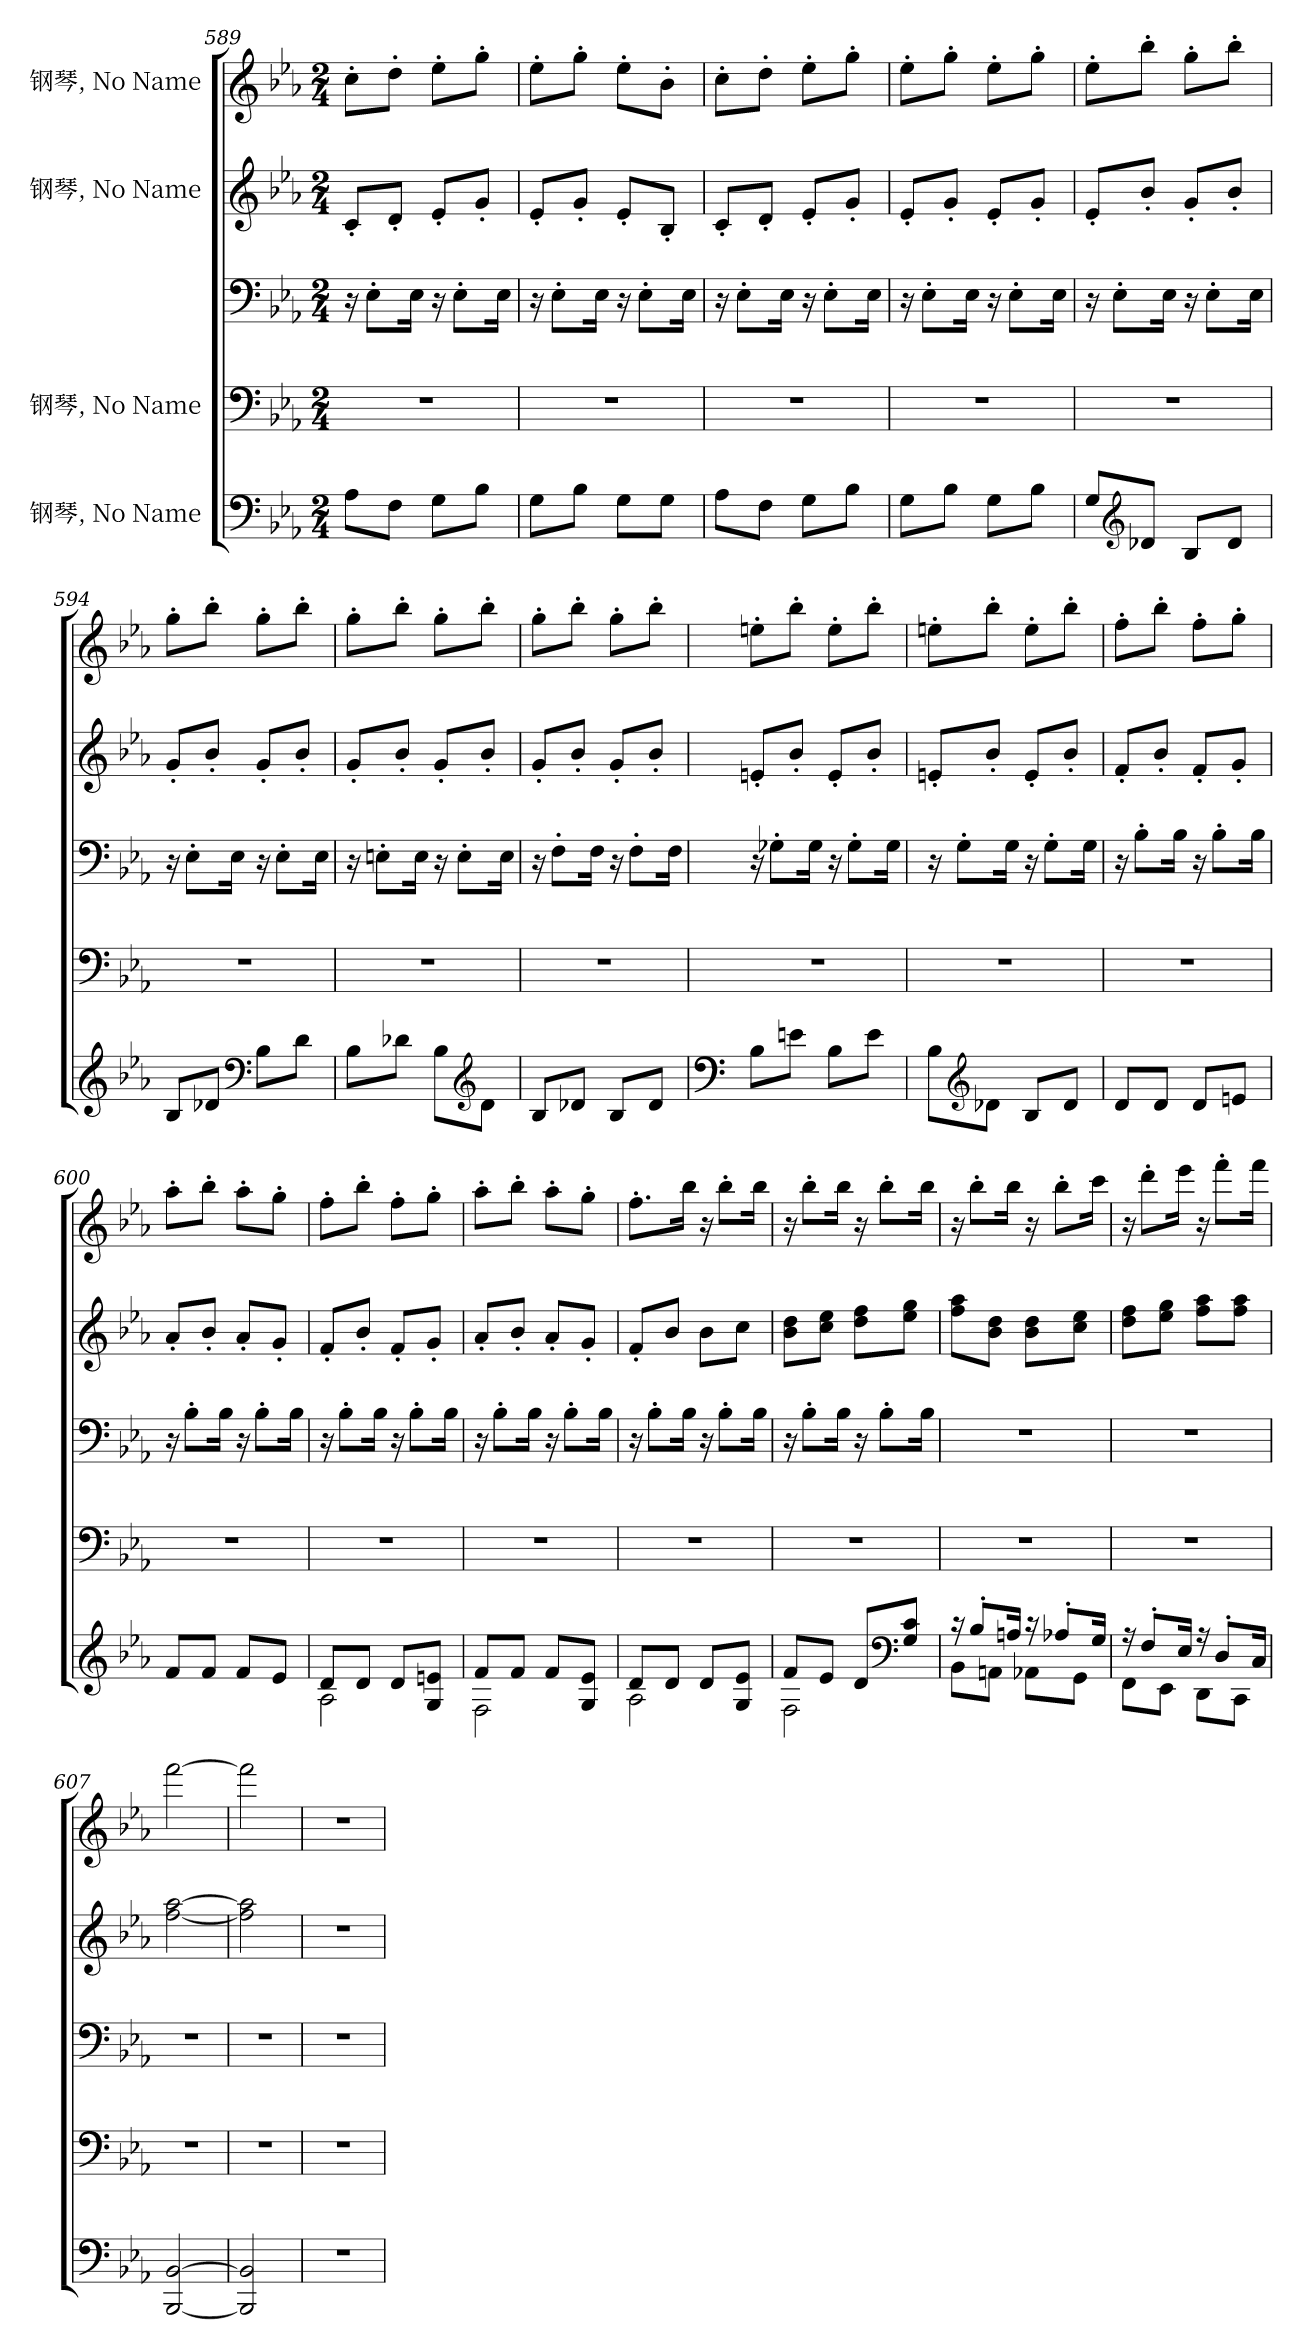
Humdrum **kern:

**kern	**kern	**kern	**kern	**kern
*part4	*part3	*part3	*part2	*part1
*staff5	*staff4	*staff3	*staff2	*staff1
*I"钢琴, No Name	*I"钢琴, No Name	*	*I"钢琴, No Name	*I"钢琴, No Name
*clefF4	*clefF4	*clefF4	*clefG2	*clefG2
*k[b-e-a-]	*k[b-e-a-]	*k[b-e-a-]	*k[b-e-a-]	*k[b-e-a-]
*M2/4	*M2/4	*M2/4	*M2/4	*M2/4
=589	=589	=589	=589	=589
8A-\L	2r	16r	8c'/L	8cc'\L
.	.	8E-'\L	.	.
8F\J	.	.	8d'/J	8dd'\J
.	.	16E-\Jk	.	.
8G\L	.	16r	8e-'/L	8ee-'\L
.	.	8E-'\L	.	.
8B-\J	.	.	8g'/J	8gg'\J
.	.	16E-\Jk	.	.
=590	=590	=590	=590	=590
8G\L	2r	16r	8e-'/L	8ee-'\L
.	.	8E-'\L	.	.
8B-\J	.	.	8g'/J	8gg'\J
.	.	16E-\Jk	.	.
8G\L	.	16r	8e-'/L	8ee-'\L
.	.	8E-'\L	.	.
8G\J	.	.	8B-'/J	8b-'\J
.	.	16E-\Jk	.	.
=591	=591	=591	=591	=591
8A-\L	2r	16r	8c'/L	8cc'\L
.	.	8E-'\L	.	.
8F\J	.	.	8d'/J	8dd'\J
.	.	16E-\Jk	.	.
8G\L	.	16r	8e-'/L	8ee-'\L
.	.	8E-'\L	.	.
8B-\J	.	.	8g'/J	8gg'\J
.	.	16E-\Jk	.	.
=592	=592	=592	=592	=592
8G\L	2r	16r	8e-'/L	8ee-'\L
.	.	8E-'\L	.	.
8B-\J	.	.	8g'/J	8gg'\J
.	.	16E-\Jk	.	.
8G\L	.	16r	8e-'/L	8ee-'\L
.	.	8E-'\L	.	.
8B-\J	.	.	8g'/J	8gg'\J
.	.	16E-\Jk	.	.
!!LO:PB:g=z
=593	=593	=593	=593	=593
8G/L	2r	16r	8e-'/L	8ee-'\L
.	.	8E-'\L	.	.
*clefG2	*	*	*	*
8d-X/J	.	.	8b-'/J	8bb-'\J
.	.	16E-\Jk	.	.
8B-/L	.	16r	8g'/L	8gg'\L
.	.	8E-'\L	.	.
8d-/J	.	.	8b-'/J	8bb-'\J
.	.	16E-\Jk	.	.
=594	=594	=594	=594	=594
8B-/L	2r	16r	8g'/L	8gg'\L
.	.	8E-'\L	.	.
8d-X/J	.	.	8b-'/J	8bb-'\J
.	.	16E-\Jk	.	.
*clefF4	*	*	*	*
8B-\L	.	16r	8g'/L	8gg'\L
.	.	8E-'\L	.	.
8d-\J	.	.	8b-'/J	8bb-'\J
.	.	16E-\Jk	.	.
=595	=595	=595	=595	=595
8B-\L	2r	16r	8g'/L	8gg'\L
.	.	8En'\L	.	.
8d-X\J	.	.	8b-'/J	8bb-'\J
.	.	16E\Jk	.	.
8B-\L	.	16r	8g'/L	8gg'\L
.	.	8E'\L	.	.
*clefG2	*	*	*	*
8d-\J	.	.	8b-'/J	8bb-'\J
.	.	16E\Jk	.	.
=596	=596	=596	=596	=596
8B-/L	2r	16r	8g'/L	8gg'\L
.	.	8F'\L	.	.
8d-X/J	.	.	8b-'/J	8bb-'\J
.	.	16F\Jk	.	.
8B-/L	.	16r	8g'/L	8gg'\L
.	.	8F'\L	.	.
8d-/J	.	.	8b-'/J	8bb-'\J
.	.	16F\Jk	.	.
=597	=597	=597	=597	=597
*clefF4	*	*	*	*
8B-\L	2r	16r	8en'/L	8een'\L
.	.	8G-X'\L	.	.
8en\J	.	.	8b-'/J	8bb-'\J
.	.	16G-\Jk	.	.
8B-\L	.	16r	8e'/L	8ee'\L
.	.	8G-'\L	.	.
8e\J	.	.	8b-'/J	8bb-'\J
.	.	16G-\Jk	.	.
!!LO:LB:g=z
=598	=598	=598	=598	=598
8B-\L	2r	16r	8en'/L	8een'\L
.	.	8G'\L	.	.
*clefG2	*	*	*	*
8d-X\J	.	.	8b-'/J	8bb-'\J
.	.	16G\Jk	.	.
8B-/L	.	16r	8e'/L	8ee'\L
.	.	8G'\L	.	.
8d-/J	.	.	8b-'/J	8bb-'\J
.	.	16G\Jk	.	.
=599	=599	=599	=599	=599
8d/L	2r	16r	8f'/L	8ff'\L
.	.	8B-'\L	.	.
8d/J	.	.	8b-'/J	8bb-'\J
.	.	16B-\Jk	.	.
8d/L	.	16r	8f'/L	8ff'\L
.	.	8B-'\L	.	.
8en/J	.	.	8g'/J	8gg'\J
.	.	16B-\Jk	.	.
=600	=600	=600	=600	=600
8f/L	2r	16r	8a-'/L	8aa-'\L
.	.	8B-'\L	.	.
8f/J	.	.	8b-'/J	8bb-'\J
.	.	16B-\Jk	.	.
8f/L	.	16r	8a-'/L	8aa-'\L
.	.	8B-'\L	.	.
8e-/J	.	.	8g'/J	8gg'\J
.	.	16B-\Jk	.	.
=601	=601	=601	=601	=601
*	*	*	*	*MM140
*^	*	*	*	*
8d/L	2A-\	2r	16r	8f'/L	8ff'\L
.	.	.	8B-'\L	.	.
8d/J	.	.	.	8b-'/J	8bb-'\J
.	.	.	16B-\Jk	.	.
8d/L	.	.	16r	8f'/L	8ff'\L
.	.	.	8B-'\L	.	.
8G/ 8en/J	.	.	.	8g'/J	8gg'\J
.	.	.	16B-\Jk	.	.
=602	=602	=602	=602	=602	=602
8f/L	2F\	2r	16r	8a-'/L	8aa-'\L
.	.	.	8B-'\L	.	.
8f/J	.	.	.	8b-'/J	8bb-'\J
.	.	.	16B-\Jk	.	.
8f/L	.	.	16r	8a-'/L	8aa-'\L
.	.	.	8B-'\L	.	.
8G/ 8e-/J	.	.	.	8g'/J	8gg'\J
.	.	.	16B-\Jk	.	.
!!LO:PB:g=z
=603	=603	=603	=603	=603	=603
*	*	*	*	*	*MM140
8d/L	2A-\	2r	16r	8f'/L	8.ff'\L
.	.	.	8B-'\L	.	.
8d/J	.	.	.	8b-/J	.
.	.	.	16B-\Jk	.	16bb-\Jk
8d/L	.	.	16r	8b-\L	16r
.	.	.	8B-'\L	.	8bb-'\L
8G/ 8e-/J	.	.	.	8cc\J	.
.	.	.	16B-\Jk	.	16bb-\Jk
=604	=604	=604	=604	=604	=604
8f/L	2F\	2r	16r	8b-\ 8dd\L	16r
.	.	.	8B-'\L	.	8bb-'\L
8e-/J	.	.	.	8cc\ 8ee-\J	.
.	.	.	16B-\Jk	.	16bb-\Jk
8d/L	.	.	16r	8dd\ 8ff\L	16r
.	.	.	8B-'\L	.	8bb-'\L
*clefF4	*	*	*	*	*
8G/ 8c/J	.	.	.	8ee-\ 8gg\J	.
.	.	.	16B-\Jk	.	16bb-\Jk
=605	=605	=605	=605	=605	=605
*	*	*	*	*	*MM140
16r	8BB-\L	2r	2r	8ff\ 8aa-\L	16r
8B-'/L	.	.	.	.	8bb-'\L
.	8AAn\J	.	.	8b-\ 8dd\J	.
16An/Jk	.	.	.	.	16bb-\Jk
16r	8AA-X\L	.	.	8b-\ 8dd\L	16r
8A-X'/L	.	.	.	.	8bb-'\L
.	8GG\J	.	.	8cc\ 8ee-\J	.
16G/Jk	.	.	.	.	16ccc\Jk
=606	=606	=606	=606	=606	=606
16r	8FF\L	2r	2r	8dd\ 8ff\L	16r
8F'/L	.	.	.	.	8ddd'\L
.	8EE-\J	.	.	8ee-\ 8gg\J	.
16E-/Jk	.	.	.	.	16eee-\Jk
16r	8DD\L	.	.	8ff\ 8aa-\L	16r
8D'/L	.	.	.	.	8fff'\L
.	8CC\J	.	.	8ff\ 8aa-\J	.
*	*	*	*	*	*MM120
16C/Jk	.	.	.	.	16fff\Jk
*v	*v	*	*	*	*
=607	=607	=607	=607	=607
[2BBB-/ [2BB-/	2r	2r	[2ff\ [2aa-\	[2fff\
=608	=608	=608	=608	=608
2BBB-/] 2BB-/]	2r	2r	2ff\] 2aa-\]	2fff\]
=609	=609	=609	=609	=609
*	*	*	*	*MM82
2r	2r	2r	2r	2r
=	=	=	=	=
*-	*-	*-	*-	*-
